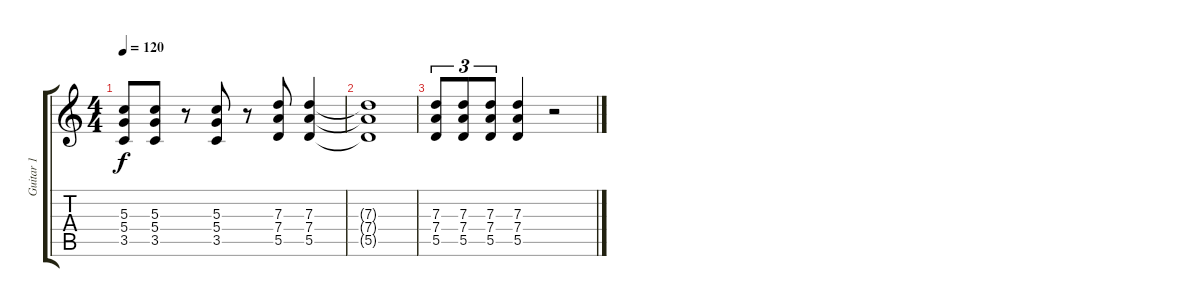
\track ("Guitar 1" "Guitar 1") {instrument distortionguitar}
\staff {score tabs}
\tuning (E4 B3 G3 D3 A2 E2) {hide}
\ts (4 4)
\tempo 120
\clef g2
\ks c
(5.3 5.4 3.5).8{dy f} (5.3 5.4 3.5).8 r.8 (5.3 5.4 3.5).8 r.8 (7.3 7.4 5.5).8 (7.3 7.4 5.5).4 |
(7.3{t} 7.4{t} 5.5{t}).1 |
(7.3 7.4 5.5).8{tu (3 2)} (7.3 7.4 5.5).8{tu (3 2)} (7.3 7.4 5.5).8{tu (3 2)} (7.3 7.4 5.5).4 r.2
